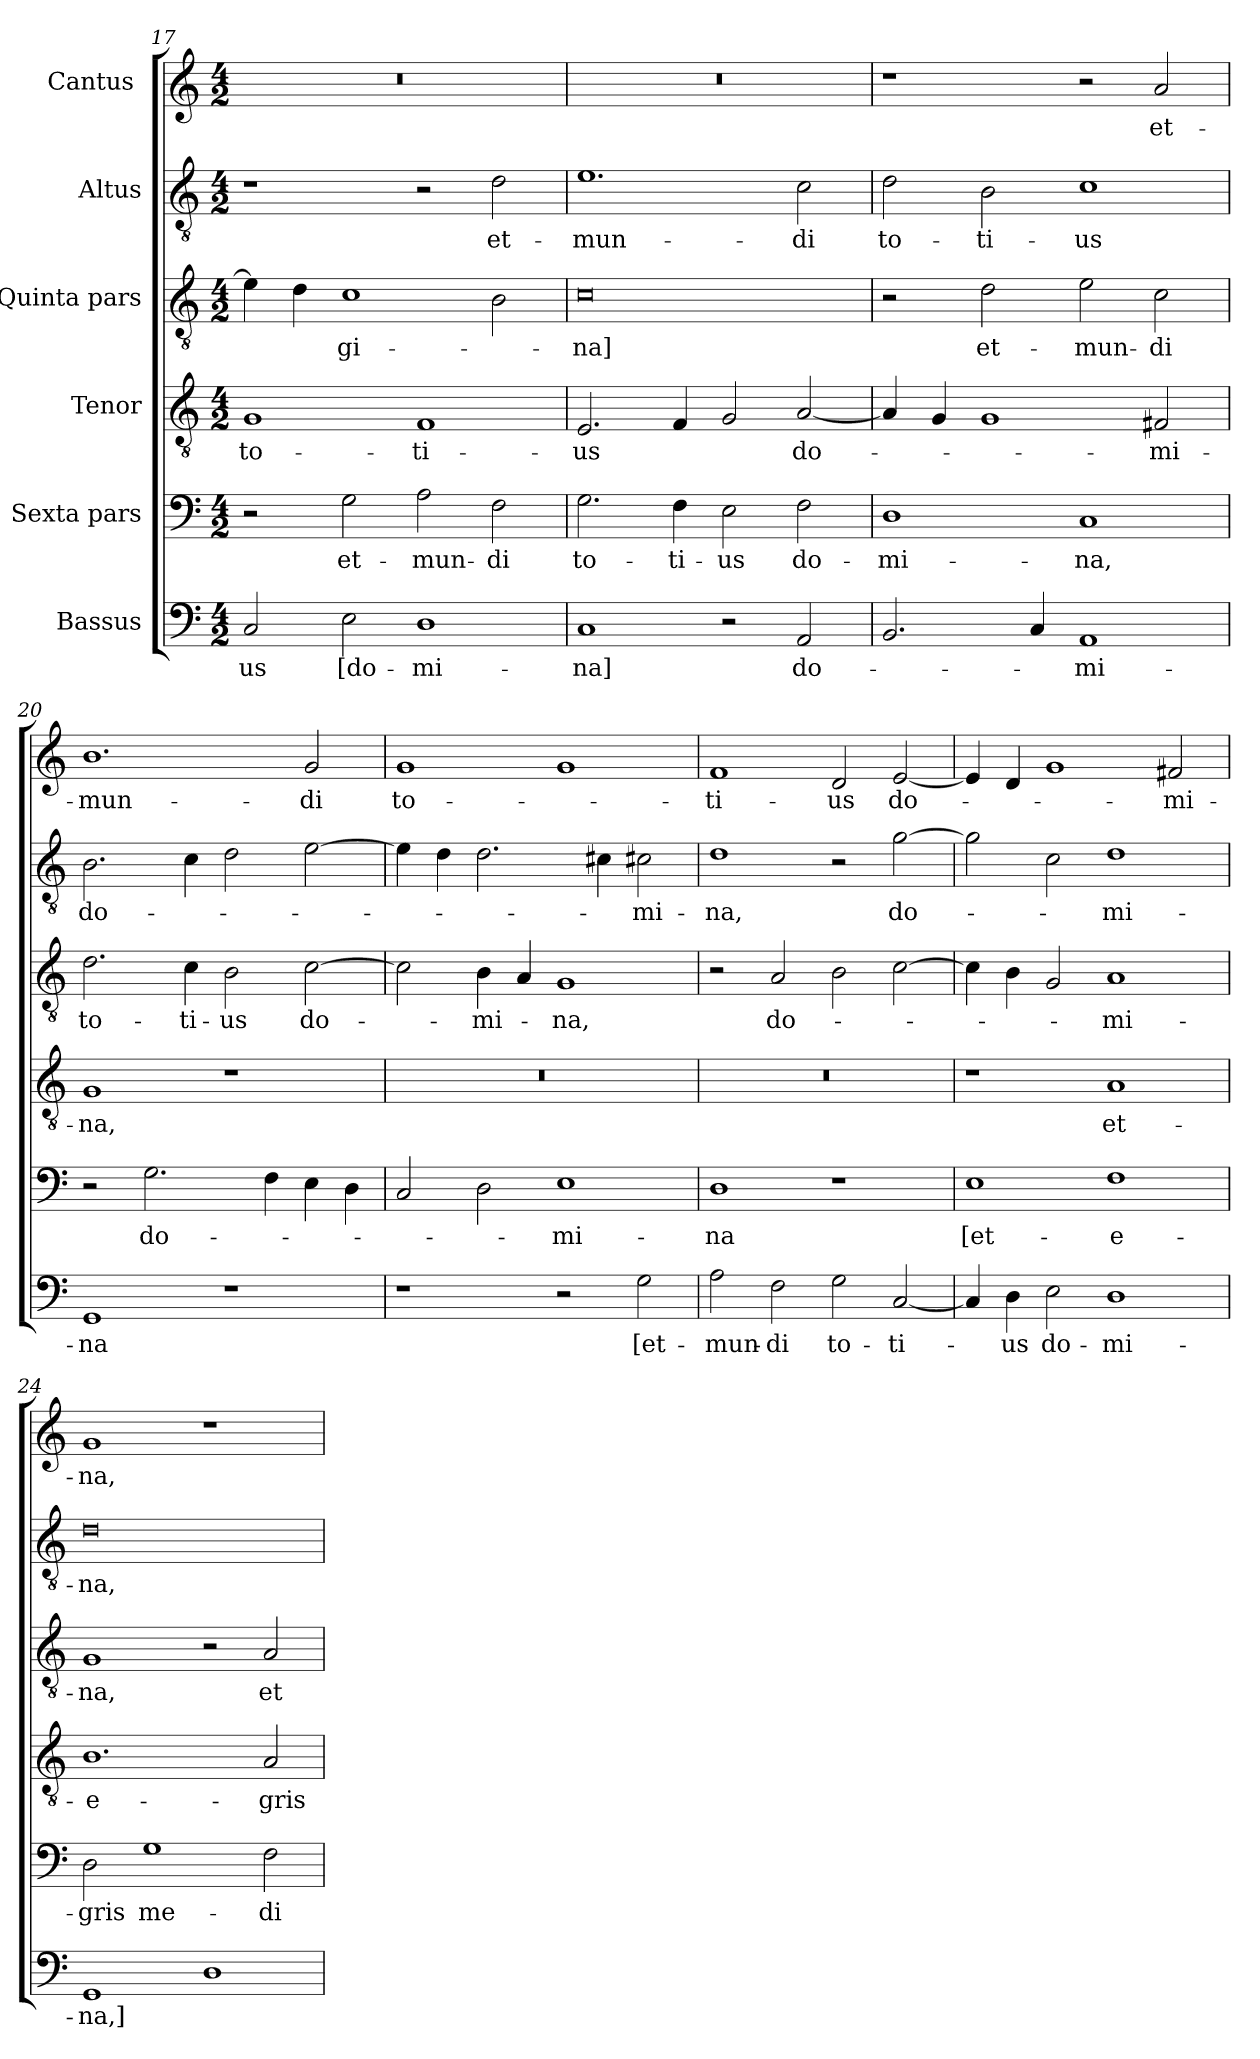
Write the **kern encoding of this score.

**kern	**text	**kern	**text	**kern	**text	**kern	**text	**kern	**text	**kern	**text
*part6	*part6	*part5	*part5	*part4	*part4	*part3	*part3	*part2	*part2	*part1	*part1
*staff6	*staff6	*staff5	*staff5	*staff4	*staff4	*staff3	*staff3	*staff2	*staff2	*staff1	*staff1
*I"Bassus	*	*I"Sexta pars	*	*I"Tenor	*	*I"Quinta pars	*	*I"Altus	*	*I"Cantus 	*
*clefF4	*	*clefF4	*	*clefGv2	*	*clefGv2	*	*clefGv2	*	*clefG2	*
*k[]	*	*k[]	*	*k[]	*	*k[]	*	*k[]	*	*k[]	*
*M4/2	*	*M4/2	*	*M4/2	*	*M4/2	*	*M4/2	*	*M4/2	*
=17	=17	=17	=17	=17	=17	=17	=17	=17	=17	=17	=17
2C/	-us	2r	.	1G/	to-	4e\]	.	1r	.	0r	.
.	.	.	.	.	.	4d\	.	.	.	.	.
2E\	[do-	2G\	et-	.	.	1c\	-gi-	.	.	.	.
1D\	-mi-	2A\	mun-	1F/	-ti-	.	.	2r	.	.	.
.	.	2F\	-di	.	.	2B\	.	2d\	et-	.	.
=18	=18	=18	=18	=18	=18	=18	=18	=18	=18	=18	=18
1C/	-na]	2.G\	to-	2.E/	-us	0c\	-na]	1.e\	mun-	0r	.
.	.	4F\	-ti-	4F/	.	.	.	.	.	.	.
2r	.	2E\	-us	2G/	.	.	.	.	.	.	.
2AA/	do-	2F\	do-	[2A/	do-	.	.	2c\	-di	.	.
=19	=19	=19	=19	=19	=19	=19	=19	=19	=19	=19	=19
2.BB/	.	1D\	-mi-	4A/]	.	2r	.	2d\	to-	1r	.
.	.	.	.	4G/	.	.	.	.	.	.	.
.	.	.	.	1G/	.	2d\	et-	2B\	-ti-	.	.
4C/	.	.	.	.	.	.	.	.	.	.	.
1AA/	-mi-	1C/	-na,	.	.	2e\	mun-	1c\	-us	2r	.
.	.	.	.	2F#X/	-mi-	2c\	-di	.	.	2a/	et-
=20	=20	=20	=20	=20	=20	=20	=20	=20	=20	=20	=20
1GG/	-na	2r	.	1G/	-na,	2.d\	to-	2.B\	do-	1.b\	mun-
.	.	2.G\	do-	.	.	.	.	.	.	.	.
.	.	.	.	.	.	4c\	-ti-	4c\	.	.	.
1r	.	.	.	1r	.	2B\	-us	2d\	.	.	.
.	.	4F\	.	.	.	.	.	.	.	.	.
.	.	4E\	.	.	.	[2c\	do-	[2e\	.	2g/	-di
.	.	4D\	.	.	.	.	.	.	.	.	.
=21	=21	=21	=21	=21	=21	=21	=21	=21	=21	=21	=21
1r	.	2C/	.	0r	.	2c\]	.	4e\]	.	1g/	to-
.	.	.	.	.	.	.	.	4d\	.	.	.
.	.	2D\	.	.	.	4B\	-mi-	2.d\	.	.	.
.	.	.	.	.	.	4A/	.	.	.	.	.
2r	.	1E\	-mi-	.	.	1G/	-na,	.	.	1g/	.
.	.	.	.	.	.	.	.	4c#X\	.	.	.
2G\	[et-	.	.	.	.	.	.	2c#X\	-mi-	.	.
=22	=22	=22	=22	=22	=22	=22	=22	=22	=22	=22	=22
2A\	mun-	1D\	-na	0r	.	2r	.	1d\	-na,	1f/	-ti-
2F\	-di	.	.	.	.	2A/	do-	.	.	.	.
2G\	to-	1r	.	.	.	2B\	.	2r	.	2d/	-us
[2C/	-ti-	.	.	.	.	[2c\	.	[2g\	do-	[2e/	do-
=23	=23	=23	=23	=23	=23	=23	=23	=23	=23	=23	=23
4C/]	.	1E\	[et-	1r	.	4c\]	.	2g\]	.	4e/]	.
4D\	-us	.	.	.	.	4B\	.	.	.	4d/	.
2E\	do-	.	.	.	.	2G/	.	2c\	.	1g/	.
1D\	-mi-	1F\	e-	1A/	et-	1A/	-mi-	1d\	-mi-	.	.
.	.	.	.	.	.	.	.	.	.	2f#X/	-mi-
=24	=24	=24	=24	=24	=24	=24	=24	=24	=24	=24	=24
1GG/	-na,]	2D\	-gris	1.B\	e-	1G/	-na,	0d\	-na,	1g/	-na,
.	.	1G\	me-	.	.	.	.	.	.	.	.
1D\	.	.	.	.	.	2r	.	.	.	1r	.
.	.	2F\	-di-	2A/	-gris	2A/	et-	.	.	.	.
=	=	=	=	=	=	=	=	=	=	=	=
*-	*-	*-	*-	*-	*-	*-	*-	*-	*-	*-	*-
